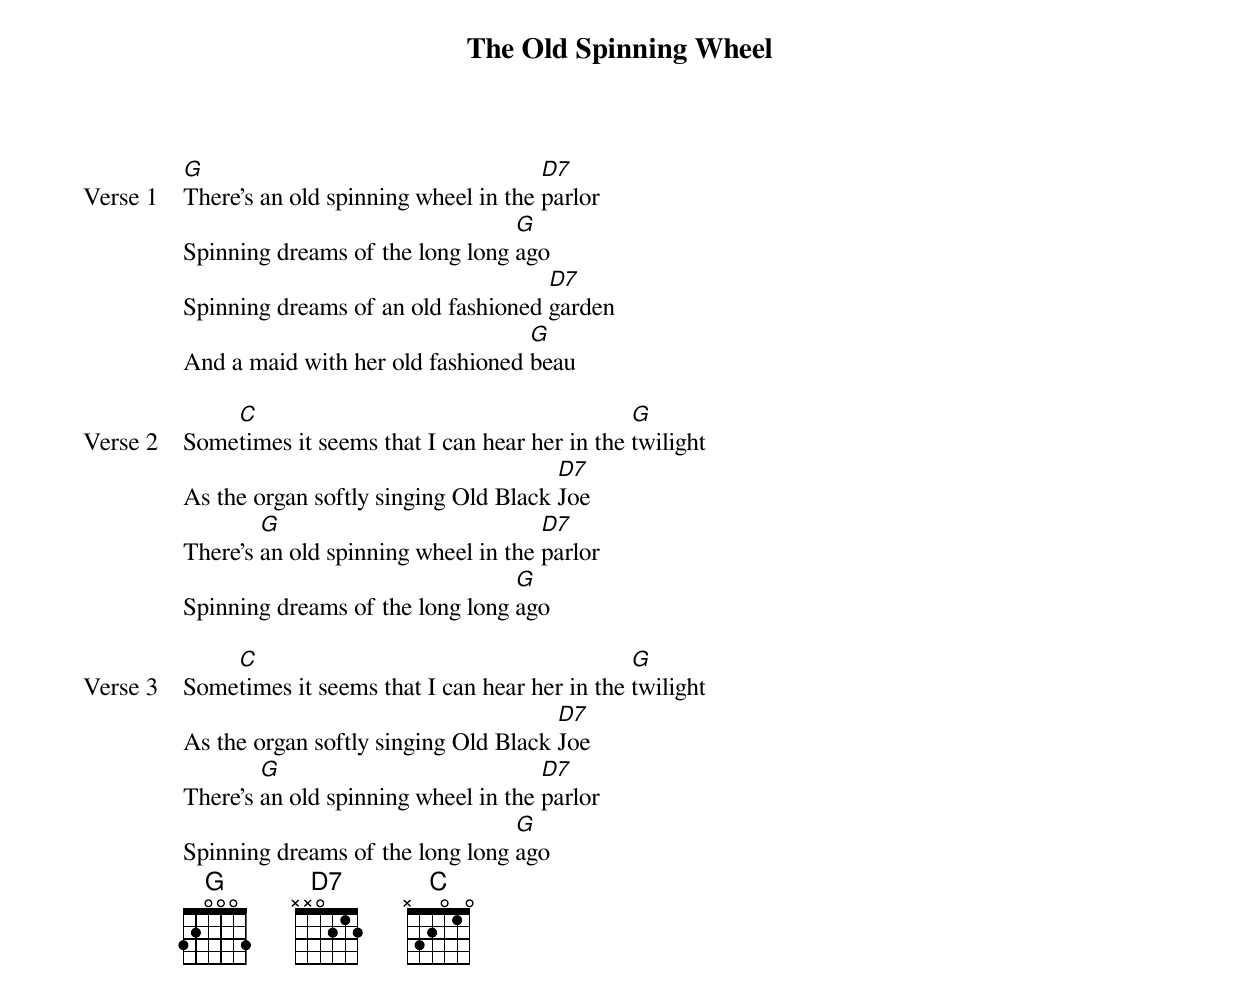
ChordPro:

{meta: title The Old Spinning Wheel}
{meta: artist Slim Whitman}
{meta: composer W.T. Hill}
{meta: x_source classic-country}
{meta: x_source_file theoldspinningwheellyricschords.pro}
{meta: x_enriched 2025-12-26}

{start_of_verse: Verse 1}
[G]There's an old spinning wheel in the [D7]parlor
Spinning dreams of the long long [G]ago
Spinning dreams of an old fashioned [D7]garden
And a maid with her old fashioned [G]beau
{end_of_verse}

{start_of_verse: Verse 2}
Some[C]times it seems that I can hear her in the [G]twilight
As the organ softly singing Old Black [D7]Joe
There's [G]an old spinning wheel in the [D7]parlor
Spinning dreams of the long long [G]ago
{end_of_verse}

{start_of_verse: Verse 3}
Some[C]times it seems that I can hear her in the [G]twilight
As the organ softly singing Old Black [D7]Joe
There's [G]an old spinning wheel in the [D7]parlor
Spinning dreams of the long long [G]ago
{end_of_verse}
